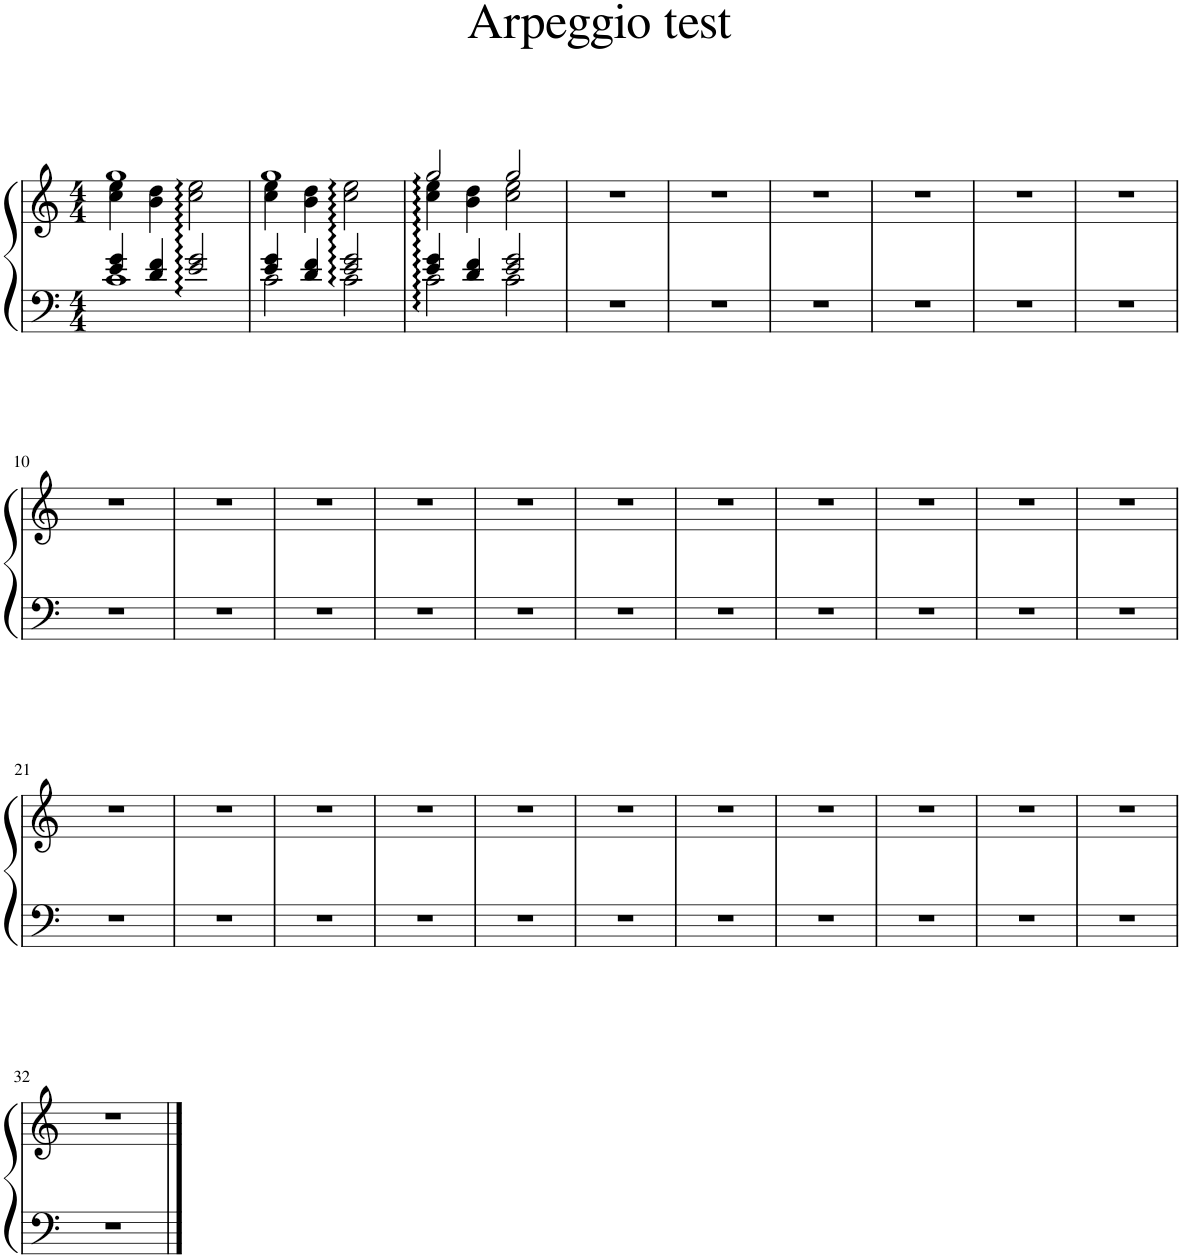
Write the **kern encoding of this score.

**kern	**kern
*part1	*part1
*staff2	*staff1
*I"Piano	*
*I'Pno.	*
*clefF4	*clefG2
*k[]	*k[]
*M4/4	*M4/4
=1	=1
*^	*^
4e/ 4g/	1c	1gg	4cc\ 4ee\
4d/ 4f/	.	.	4b\ 4dd\
2e/ 2g/	.	.	2cc\:: 2ee\::
=2	=2	=2	=2
4e/ 4g/	2c\	1gg	4cc\ 4ee\
4d/ 4f/	.	.	4b\ 4dd\
2e/:: 2g/::	2c::\	.	2cc\:: 2ee\::
=3	=3	=3	=3
4e/ 4g/	2c\	2gg::/	4cc\ 4ee\
4d/ 4f/	.	.	4b\ 4dd\
2e/ 2g/	2c\	2gg/	2cc\ 2ee\
*v	*v	*	*
*	*v	*v
=4	=4
1r	1r
=5	=5
1r	1r
=6	=6
1r	1r
=7	=7
1r	1r
=8	=8
1r	1r
=9	=9
1r	1r
!!LO:LB:g=z
=10	=10
1r	1r
=11	=11
1r	1r
=12	=12
1r	1r
=13	=13
1r	1r
=14	=14
1r	1r
=15	=15
1r	1r
=16	=16
1r	1r
=17	=17
1r	1r
=18	=18
1r	1r
=19	=19
1r	1r
=20	=20
1r	1r
!!LO:LB:g=z
=21	=21
1r	1r
=22	=22
1r	1r
=23	=23
1r	1r
=24	=24
1r	1r
=25	=25
1r	1r
=26	=26
1r	1r
=27	=27
1r	1r
=28	=28
1r	1r
=29	=29
1r	1r
=30	=30
1r	1r
=31	=31
1r	1r
!!LO:LB:g=z
=32	=32
1r	1r
==	==
*-	*-
